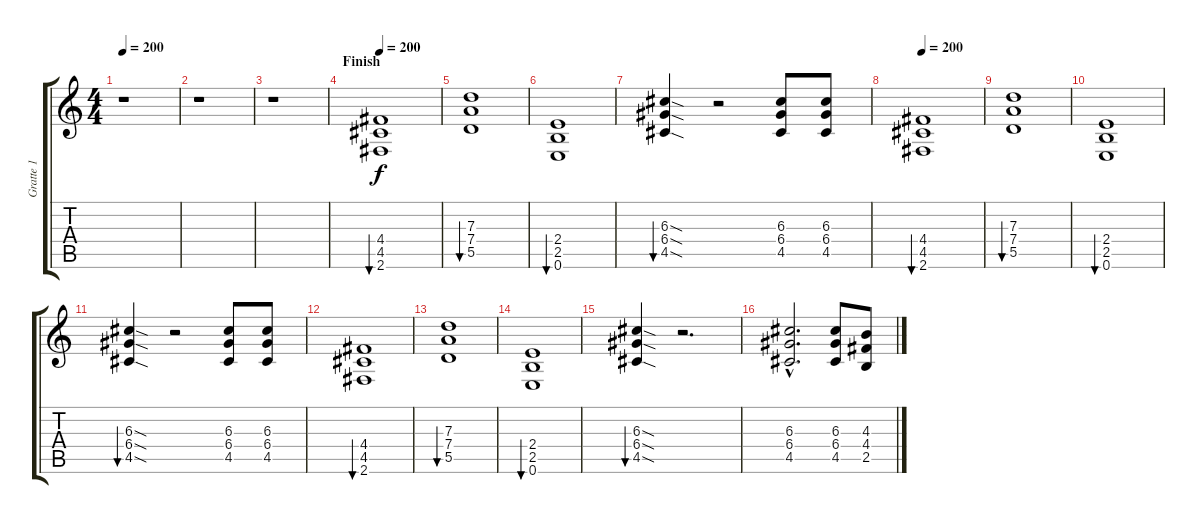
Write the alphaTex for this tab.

\track ("Gratte 1" "Gratte 1") {instrument overdrivenguitar}
\staff {score tabs}
\tuning (E4 B3 G3 D3 A2 E2) {hide}
\ts (4 4)
\tempo 200
\clef g2
\ks c
r.1{dy f} |
r.1 |
r.1 |
\section ("" "Finish")
\tempo 200
(4.4 4.5 2.6).1{bu 60 instrument overdrivenguitar} |
(7.3 7.4 5.5).1{bu 60} |
(2.4 2.5 0.6).1{bu 60} |
(6.3{sod} 6.4{sod} 4.5{sod}).4{bu 60} r.2 (6.3 6.4 4.5).8 (6.3 6.4 4.5).8 |
\tempo 200
(4.4 4.5 2.6).1{bu 60 instrument overdrivenguitar} |
(7.3 7.4 5.5).1{bu 60} |
(2.4 2.5 0.6).1{bu 60} |
(6.3{sod} 6.4{sod} 4.5{sod}).4{bu 60} r.2 (6.3 6.4 4.5).8 (6.3 6.4 4.5).8 |
(4.4 4.5 2.6).1{bu 60} |
(7.3 7.4 5.5).1{bu 60} |
(2.4 2.5 0.6).1{bu 60} |
(6.3{sod} 6.4{sod} 4.5{sod}).4{bu 60} r.2{d} |
(6.3{hac} 6.4{hac} 4.5{hac}).2{d} (6.3 6.4 4.5).8 (4.3 4.4 2.5).8
